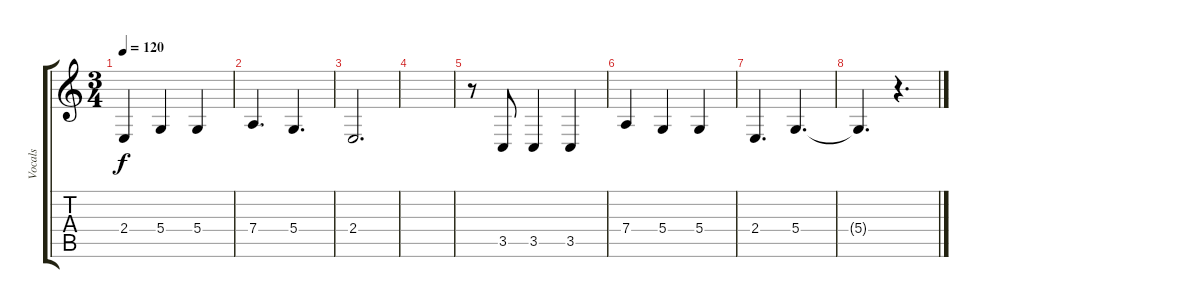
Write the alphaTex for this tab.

\track ("Vocals" "Vocals") {instrument flute}
\staff {score tabs}
\tuning (E4 B3 G3 D3 A2 E2) {hide}
\ts (3 4)
\tempo 120
\clef g2
\ks c
2.4.4{dy f} 5.4.4 5.4.4 |
7.4.4{d} 5.4.4{d} |
2.4.2{d} |
|
r.8 3.5.8 3.5.4 3.5.4 |
7.4.4 5.4.4 5.4.4 |
2.4.4{d} 5.4.4{d} |
5.4{t}.4{d} r.4{d}
